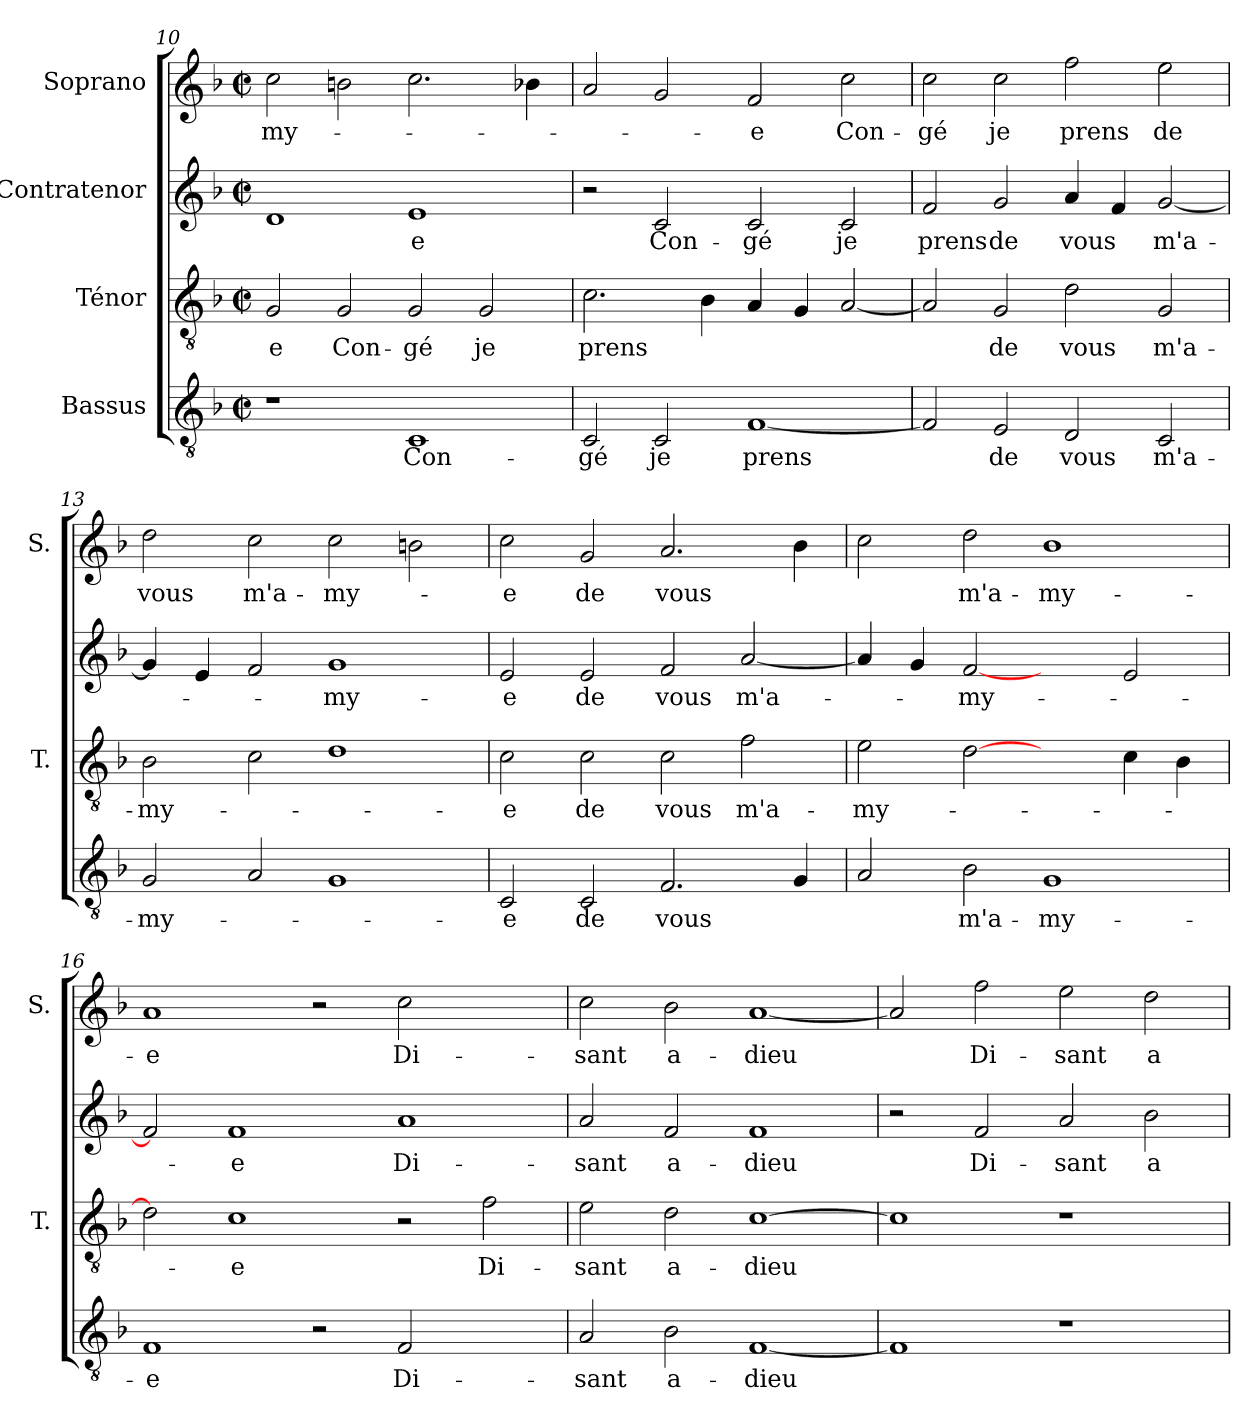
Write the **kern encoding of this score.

**kern	**text	**kern	**text	**kern	**text	**kern	**text
*part4	*part4	*part3	*part3	*part2	*part2	*part1	*part1
*staff4	*staff4	*staff3	*staff3	*staff2	*staff2	*staff1	*staff1
*I"Bassus	*	*I"Ténor	*	*I"Contratenor	*	*I"Soprano	*
*	*	*I'T.	*	*	*	*I'S.	*
*clefGv2	*	*clefGv2	*	*clefG2	*	*clefG2	*
*k[b-]	*	*k[b-]	*	*k[b-]	*	*k[b-]	*
*F:	*	*F:	*	*F:	*	*F:	*
*M2/2	*	*M2/2	*	*M2/2	*	*M2/2	*
*met(c|)	*	*met(c|)	*	*met(c|)	*	*met(c|)	*
=10	=10	=10	=10	=10	=10	=10	=10
1r	.	2G/	-e	1d/	.	2cc\	-my-
.	.	2G/	Con-	.	.	2bn\	.
1C/	Con-	2G/	-gé	1e/	-e	2.cc\	.
.	.	2G/	je	.	.	.	.
.	.	.	.	.	.	4b-\	.
!!LO:LB:g=z
=11	=11	=11	=11	=11	=11	=11	=11
2C/	-gé	2.c\	prens	2r	.	2a/	.
2C/	je	.	.	2c/	Con-	2g/	.
.	.	4B-\	.	.	.	.	.
[1F/	prens	4A/	.	2c/	-gé	2f/	-e
.	.	4G/	.	.	.	.	.
.	.	[2A/	.	2c/	je	2cc\	Con-
=12	=12	=12	=12	=12	=12	=12	=12
2F/]	.	2A/]	.	2f/	prens	2cc\	-gé
2E/	de	2G/	de	2g/	de	2cc\	je
2D/	vous	2d\	vous	4a/	vous	2ff\	prens
.	.	.	.	4f/	.	.	.
2C/	m'a-	2G/	m'a-	[2g/	m'a-	2ee\	de
=13	=13	=13	=13	=13	=13	=13	=13
2G/	-my-	2B-\	-my-	4g/]	.	2dd\	vous
.	.	.	.	4e/	.	.	.
2A/	.	2c\	.	2f/	.	2cc\	m'a-
1G/	.	1d\	.	1g/	-my-	2cc\	-my-
.	.	.	.	.	.	2bn\	.
=14	=14	=14	=14	=14	=14	=14	=14
2C/	-e	2c\	-e	2e/	-e	2cc\	-e
2C/	de	2c\	de	2e/	de	2g/	de
2.F/	vous	2c\	vous	2f/	vous	2.a/	vous
.	.	2f\	m'a-	[2a/	m'a-	.	.
4G/	.	.	.	.	.	4b-\	.
=15	=15	=15	=15	=15	=15	=15	=15
2A/	.	2e\	-my-	4a/]	.	2cc\	.
.	.	.	.	4g/	.	.	.
2B-\	m'a-	[2d\	.	[2f/	-my-	2dd\	m'a-
1G/	-my-	2ryy	.	2ryy	.	1b-\	-my-
.	.	4c\	.	2e/	.	.	.
.	.	4B-\	.	.	.	.	.
!!LO:PB:g=z
=16	=16	=16	=16	=16	=16	=16	=16
1F/	-e	2d\]	.	2f/]	.	1a/	-e
.	.	1c\	-e	1f/	-e	.	.
2r	.	.	.	.	.	2r	.
2F/	Di-	2r	.	1a/	Di-	2cc\	Di-
2ryy	.	2f\	Di-	.	.	2ryy	.
=17	=17	=17	=17	=17	=17	=17	=17
2A/	-sant	2e\	-sant	2a/	-sant	2cc\	-sant
2B-\	a-	2d\	a-	2f/	a-	2b-\	a-
[1F/	-dieu	[1c\	-dieu	1f/	-dieu	[1a/	-dieu
=18	=18	=18	=18	=18	=18	=18	=18
1F/]	.	1c\]	.	2r	.	2a/]	.
.	.	.	.	2f/	Di-	2ff\	Di-
1r	.	1r	.	2a/	-sant	2ee\	-sant
.	.	.	.	2b-\	a-	2dd\	a-
=	=	=	=	=	=	=	=
*-	*-	*-	*-	*-	*-	*-	*-
